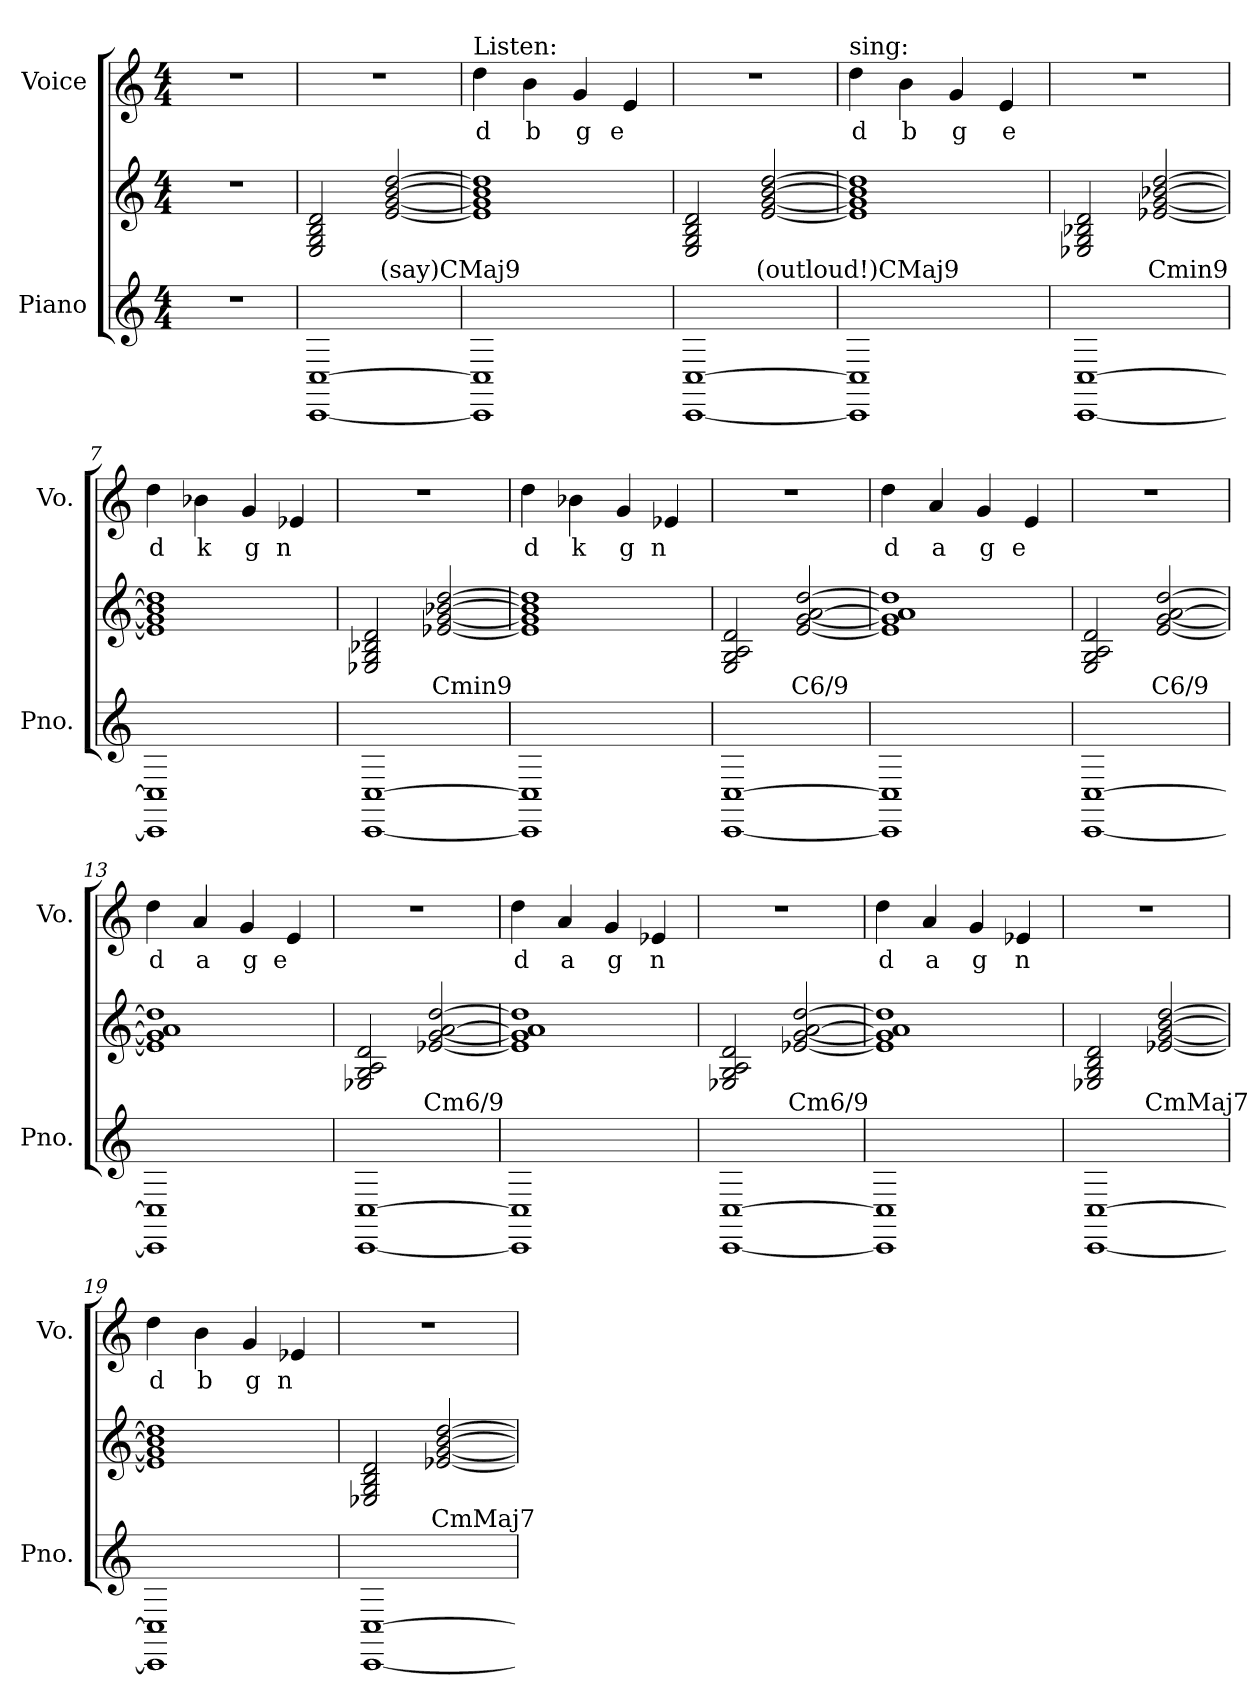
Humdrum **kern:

**kern	**kern	**text	**kern	**text
*part2	*part2	*part2	*part1	*part1
*staff3	*staff2	*staff2	*staff1	*staff1
*I"Piano	*	*	*I"Voice	*
*I'Pno.	*	*	*I'Vo.	*
*clefG2	*clefG2	*	*clefG2	*
*k[]	*k[]	*	*k[]	*
*M4/4	*M4/4	*	*M4/4	*
*MM49	*MM49	*	*MM49	*
=1	=1	=1	=1	=1
1r	1r	.	1r	.
=2	=2	=2	=2	=2
[1CC [1C	2E/ 2G/ 2B/ 2d/	.	1r	.
!	!	!LO:LY:b	!	!
.	[2e/ [2g/ [2b/ [2dd/	(say)CMaj9	.	.
=3	=3	=3	=3	=3
!	!	!	!LO:TX:a:t=Listen&colon;	!
!	!	!	!	!LO:LY:b
1CC] 1C]	1e] 1g] 1b] 1dd]	.	4dd\	d
!	!	!	!	!LO:LY:b
.	.	.	4b\	b
!	!	!	!	!LO:LY:b
.	.	.	4g/	g
!	!	!	!	!LO:LY:b
.	.	.	4e/	e
=4	=4	=4	=4	=4
[1CC [1C	2E/ 2G/ 2B/ 2d/	.	1r	.
!	!	!LO:LY:b	!	!
.	[2e/ [2g/ [2b/ [2dd/	(outloud!)CMaj9	.	.
=5	=5	=5	=5	=5
!	!	!	!LO:TX:a:t=sing&colon;	!
!	!	!	!	!LO:LY:b
1CC] 1C]	1e] 1g] 1b] 1dd]	.	4dd\	d
!	!	!	!	!LO:LY:b
.	.	.	4b\	b
!	!	!	!	!LO:LY:b
.	.	.	4g/	g
!	!	!	!	!LO:LY:b
.	.	.	4e/	e
=6	=6	=6	=6	=6
[1CC [1C	2E-X/ 2G/ 2B-X/ 2d/	.	1r	.
!	!	!LO:LY:b	!	!
.	[2e-X/ [2g/ [2b-X/ [2dd/	Cmin9	.	.
=7	=7	=7	=7	=7
!	!	!	!	!LO:LY:b
1CC] 1C]	1e-] 1g] 1b-] 1dd]	.	4dd\	d
!	!	!	!	!LO:LY:b
.	.	.	4b-X\	k
!	!	!	!	!LO:LY:b
.	.	.	4g/	g
!	!	!	!	!LO:LY:b
.	.	.	4e-X/	n
!!LO:LB:g=z
=8	=8	=8	=8	=8
[1CC [1C	2E-X/ 2G/ 2B-X/ 2d/	.	1r	.
!	!	!LO:LY:b	!	!
.	[2e-X/ [2g/ [2b-X/ [2dd/	Cmin9	.	.
=9	=9	=9	=9	=9
!	!	!	!	!LO:LY:b
1CC] 1C]	1e-] 1g] 1b-] 1dd]	.	4dd\	d
!	!	!	!	!LO:LY:b
.	.	.	4b-X\	k
!	!	!	!	!LO:LY:b
.	.	.	4g/	g
!	!	!	!	!LO:LY:b
.	.	.	4e-X/	n
=10	=10	=10	=10	=10
[1CC [1C	2E/ 2G/ 2A/ 2d/	.	1r	.
!	!	!LO:LY:b	!	!
.	[2e/ [2g/ [2a/ [2dd/	C6/9	.	.
=11	=11	=11	=11	=11
!	!	!	!	!LO:LY:b
1CC] 1C]	1e] 1g] 1a] 1dd]	.	4dd\	d
!	!	!	!	!LO:LY:b
.	.	.	4a/	a
!	!	!	!	!LO:LY:b
.	.	.	4g/	g
!	!	!	!	!LO:LY:b
.	.	.	4e/	e
=12	=12	=12	=12	=12
[1CC [1C	2E/ 2G/ 2A/ 2d/	.	1r	.
!	!	!LO:LY:b	!	!
.	[2e/ [2g/ [2a/ [2dd/	C6/9	.	.
=13	=13	=13	=13	=13
!	!	!	!	!LO:LY:b
1CC] 1C]	1e] 1g] 1a] 1dd]	.	4dd\	d
!	!	!	!	!LO:LY:b
.	.	.	4a/	a
!	!	!	!	!LO:LY:b
.	.	.	4g/	g
!	!	!	!	!LO:LY:b
.	.	.	4e/	e
=14	=14	=14	=14	=14
[1CC [1C	2E-X/ 2G/ 2A/ 2d/	.	1r	.
!	!	!LO:LY:b	!	!
.	[2e-X/ [2g/ [2a/ [2dd/	Cm6/9	.	.
!!LO:LB:g=z
=15	=15	=15	=15	=15
!	!	!	!	!LO:LY:b
1CC] 1C]	1e-] 1g] 1a] 1dd]	.	4dd\	d
!	!	!	!	!LO:LY:b
.	.	.	4a/	a
!	!	!	!	!LO:LY:b
.	.	.	4g/	g
!	!	!	!	!LO:LY:b
.	.	.	4e-X/	n
=16	=16	=16	=16	=16
[1CC [1C	2E-X/ 2G/ 2A/ 2d/	.	1r	.
!	!	!LO:LY:b	!	!
.	[2e-X/ [2g/ [2a/ [2dd/	Cm6/9	.	.
=17	=17	=17	=17	=17
!	!	!	!	!LO:LY:b
1CC] 1C]	1e-] 1g] 1a] 1dd]	.	4dd\	d
!	!	!	!	!LO:LY:b
.	.	.	4a/	a
!	!	!	!	!LO:LY:b
.	.	.	4g/	g
!	!	!	!	!LO:LY:b
.	.	.	4e-X/	n
=18	=18	=18	=18	=18
[1CC [1C	2E-X/ 2G/ 2B/ 2d/	.	1r	.
!	!	!LO:LY:b	!	!
.	[2e-X/ [2g/ [2b/ [2dd/	CmMaj7	.	.
=19	=19	=19	=19	=19
!	!	!	!	!LO:LY:b
1CC] 1C]	1e-] 1g] 1b] 1dd]	.	4dd\	d
!	!	!	!	!LO:LY:b
.	.	.	4b\	b
!	!	!	!	!LO:LY:b
.	.	.	4g/	g
!	!	!	!	!LO:LY:b
.	.	.	4e-X/	n
=20	=20	=20	=20	=20
[1CC [1C	2E-X/ 2G/ 2B/ 2d/	.	1r	.
!	!	!LO:LY:b	!	!
.	[2e-X/ [2g/ [2b/ [2dd/	CmMaj7	.	.
=	=	=	=	=
*-	*-	*-	*-	*-
